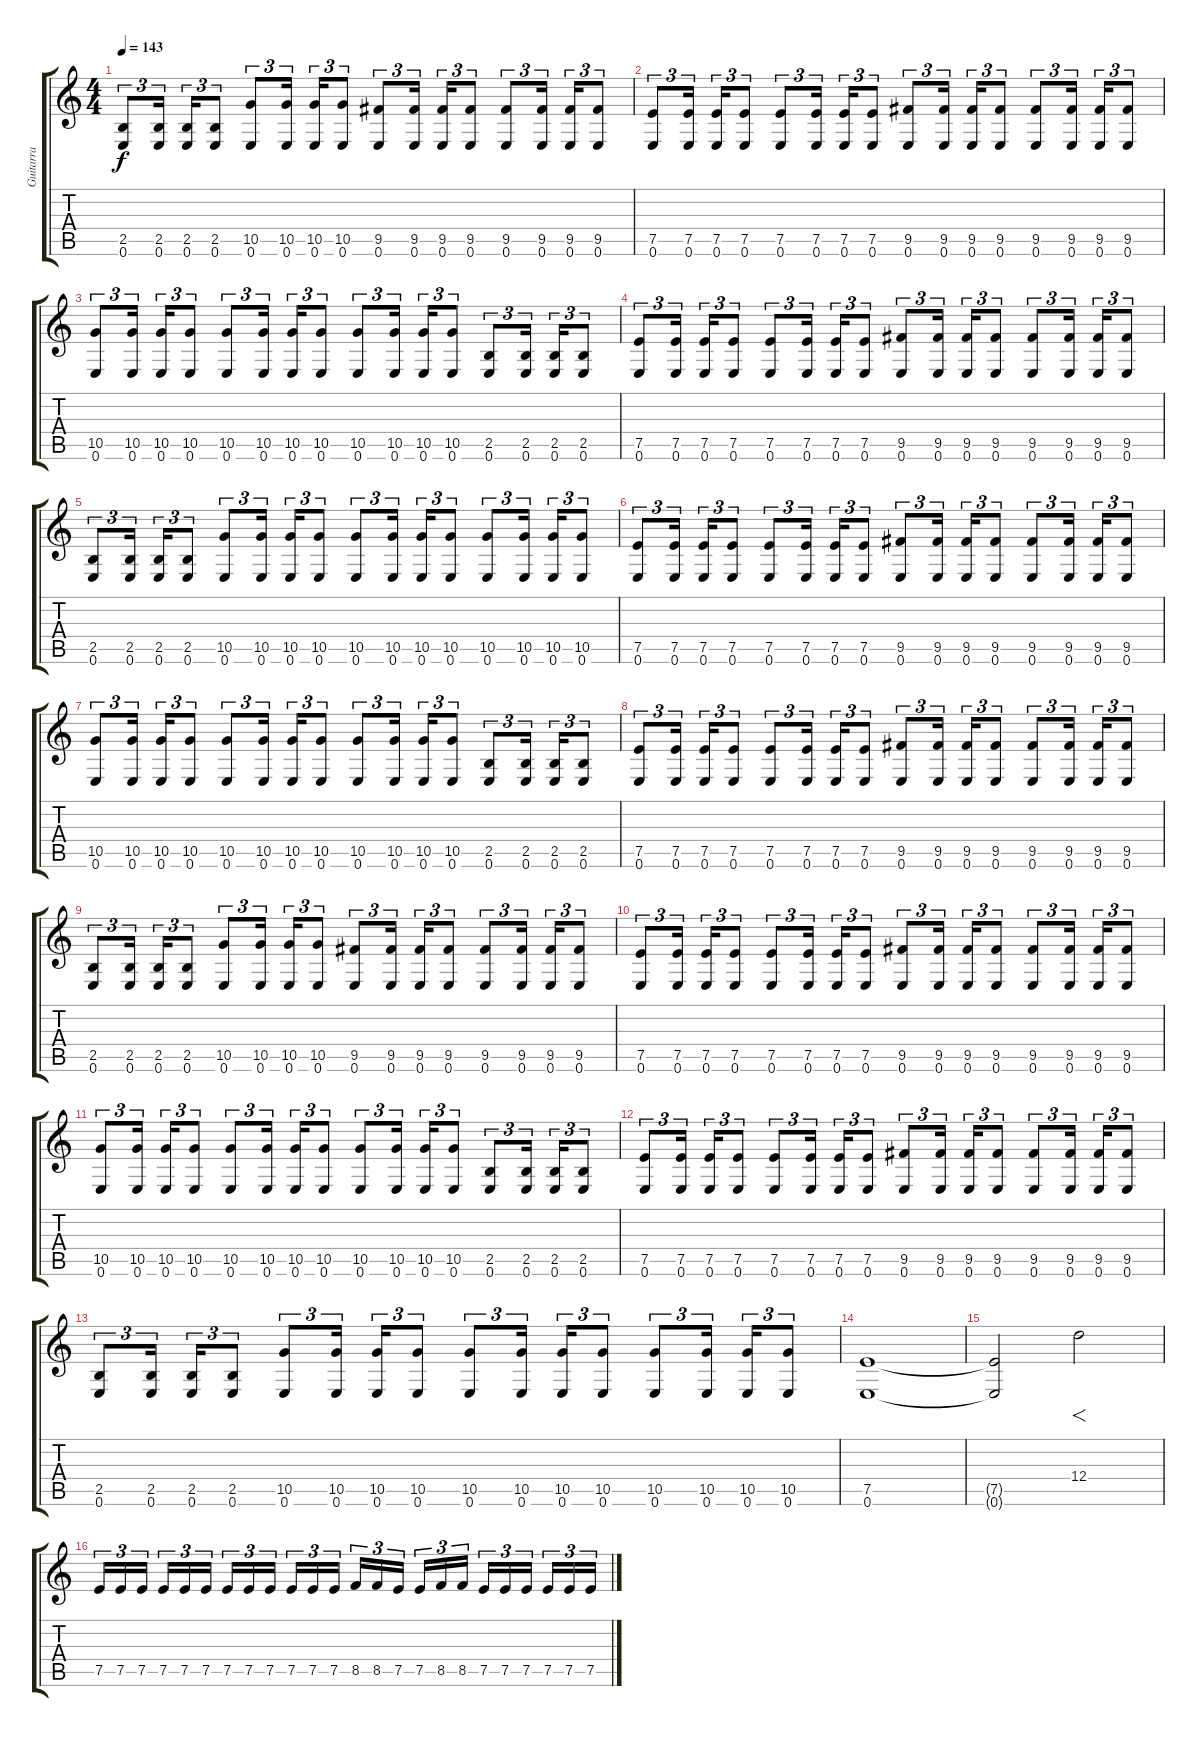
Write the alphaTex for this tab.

\track ("Guitarra" "Guitarra") {instrument distortionguitar}
\staff {score tabs}
\tuning (E4 B3 G3 D3 A2 E2) {hide}
\ts (4 4)
\tempo 143
\clef g2
\ks c
(2.5 0.6).8{tu (3 2) dy f} (2.5 0.6).16{tu (3 2)} (2.5 0.6).16{tu (3 2)} (2.5 0.6).8{tu (3 2)} (10.5 0.6).8{tu (3 2)} (10.5 0.6).16{tu (3 2)} (10.5 0.6).16{tu (3 2)} (10.5 0.6).8{tu (3 2)} (9.5 0.6).8{tu (3 2)} (9.5 0.6).16{tu (3 2)} (9.5 0.6).16{tu (3 2)} (9.5 0.6).8{tu (3 2)} (9.5 0.6).8{tu (3 2)} (9.5 0.6).16{tu (3 2)} (9.5 0.6).16{tu (3 2)} (9.5 0.6).8{tu (3 2)} |
(7.5 0.6).8{tu (3 2)} (7.5 0.6).16{tu (3 2)} (7.5 0.6).16{tu (3 2)} (7.5 0.6).8{tu (3 2)} (7.5 0.6).8{tu (3 2)} (7.5 0.6).16{tu (3 2)} (7.5 0.6).16{tu (3 2)} (7.5 0.6).8{tu (3 2)} (9.5 0.6).8{tu (3 2)} (9.5 0.6).16{tu (3 2)} (9.5 0.6).16{tu (3 2)} (9.5 0.6).8{tu (3 2)} (9.5 0.6).8{tu (3 2)} (9.5 0.6).16{tu (3 2)} (9.5 0.6).16{tu (3 2)} (9.5 0.6).8{tu (3 2)} |
(10.5 0.6).8{tu (3 2)} (10.5 0.6).16{tu (3 2)} (10.5 0.6).16{tu (3 2)} (10.5 0.6).8{tu (3 2)} (10.5 0.6).8{tu (3 2)} (10.5 0.6).16{tu (3 2)} (10.5 0.6).16{tu (3 2)} (10.5 0.6).8{tu (3 2)} (10.5 0.6).8{tu (3 2)} (10.5 0.6).16{tu (3 2)} (10.5 0.6).16{tu (3 2)} (10.5 0.6).8{tu (3 2)} (2.5 0.6).8{tu (3 2)} (2.5 0.6).16{tu (3 2)} (2.5 0.6).16{tu (3 2)} (2.5 0.6).8{tu (3 2)} |
(7.5 0.6).8{tu (3 2)} (7.5 0.6).16{tu (3 2)} (7.5 0.6).16{tu (3 2)} (7.5 0.6).8{tu (3 2)} (7.5 0.6).8{tu (3 2)} (7.5 0.6).16{tu (3 2)} (7.5 0.6).16{tu (3 2)} (7.5 0.6).8{tu (3 2)} (9.5 0.6).8{tu (3 2)} (9.5 0.6).16{tu (3 2)} (9.5 0.6).16{tu (3 2)} (9.5 0.6).8{tu (3 2)} (9.5 0.6).8{tu (3 2)} (9.5 0.6).16{tu (3 2)} (9.5 0.6).16{tu (3 2)} (9.5 0.6).8{tu (3 2)} |
(2.5 0.6).8{tu (3 2)} (2.5 0.6).16{tu (3 2)} (2.5 0.6).16{tu (3 2)} (2.5 0.6).8{tu (3 2)} (10.5 0.6).8{tu (3 2)} (10.5 0.6).16{tu (3 2)} (10.5 0.6).16{tu (3 2)} (10.5 0.6).8{tu (3 2)} (10.5 0.6).8{tu (3 2)} (10.5 0.6).16{tu (3 2)} (10.5 0.6).16{tu (3 2)} (10.5 0.6).8{tu (3 2)} (10.5 0.6).8{tu (3 2)} (10.5 0.6).16{tu (3 2)} (10.5 0.6).16{tu (3 2)} (10.5 0.6).8{tu (3 2)} |
(7.5 0.6).8{tu (3 2)} (7.5 0.6).16{tu (3 2)} (7.5 0.6).16{tu (3 2)} (7.5 0.6).8{tu (3 2)} (7.5 0.6).8{tu (3 2)} (7.5 0.6).16{tu (3 2)} (7.5 0.6).16{tu (3 2)} (7.5 0.6).8{tu (3 2)} (9.5 0.6).8{tu (3 2)} (9.5 0.6).16{tu (3 2)} (9.5 0.6).16{tu (3 2)} (9.5 0.6).8{tu (3 2)} (9.5 0.6).8{tu (3 2)} (9.5 0.6).16{tu (3 2)} (9.5 0.6).16{tu (3 2)} (9.5 0.6).8{tu (3 2)} |
(10.5 0.6).8{tu (3 2)} (10.5 0.6).16{tu (3 2)} (10.5 0.6).16{tu (3 2)} (10.5 0.6).8{tu (3 2)} (10.5 0.6).8{tu (3 2)} (10.5 0.6).16{tu (3 2)} (10.5 0.6).16{tu (3 2)} (10.5 0.6).8{tu (3 2)} (10.5 0.6).8{tu (3 2)} (10.5 0.6).16{tu (3 2)} (10.5 0.6).16{tu (3 2)} (10.5 0.6).8{tu (3 2)} (2.5 0.6).8{tu (3 2)} (2.5 0.6).16{tu (3 2)} (2.5 0.6).16{tu (3 2)} (2.5 0.6).8{tu (3 2)} |
(7.5 0.6).8{tu (3 2)} (7.5 0.6).16{tu (3 2)} (7.5 0.6).16{tu (3 2)} (7.5 0.6).8{tu (3 2)} (7.5 0.6).8{tu (3 2)} (7.5 0.6).16{tu (3 2)} (7.5 0.6).16{tu (3 2)} (7.5 0.6).8{tu (3 2)} (9.5 0.6).8{tu (3 2)} (9.5 0.6).16{tu (3 2)} (9.5 0.6).16{tu (3 2)} (9.5 0.6).8{tu (3 2)} (9.5 0.6).8{tu (3 2)} (9.5 0.6).16{tu (3 2)} (9.5 0.6).16{tu (3 2)} (9.5 0.6).8{tu (3 2)} |
(2.5 0.6).8{tu (3 2)} (2.5 0.6).16{tu (3 2)} (2.5 0.6).16{tu (3 2)} (2.5 0.6).8{tu (3 2)} (10.5 0.6).8{tu (3 2)} (10.5 0.6).16{tu (3 2)} (10.5 0.6).16{tu (3 2)} (10.5 0.6).8{tu (3 2)} (9.5 0.6).8{tu (3 2)} (9.5 0.6).16{tu (3 2)} (9.5 0.6).16{tu (3 2)} (9.5 0.6).8{tu (3 2)} (9.5 0.6).8{tu (3 2)} (9.5 0.6).16{tu (3 2)} (9.5 0.6).16{tu (3 2)} (9.5 0.6).8{tu (3 2)} |
(7.5 0.6).8{tu (3 2)} (7.5 0.6).16{tu (3 2)} (7.5 0.6).16{tu (3 2)} (7.5 0.6).8{tu (3 2)} (7.5 0.6).8{tu (3 2)} (7.5 0.6).16{tu (3 2)} (7.5 0.6).16{tu (3 2)} (7.5 0.6).8{tu (3 2)} (9.5 0.6).8{tu (3 2)} (9.5 0.6).16{tu (3 2)} (9.5 0.6).16{tu (3 2)} (9.5 0.6).8{tu (3 2)} (9.5 0.6).8{tu (3 2)} (9.5 0.6).16{tu (3 2)} (9.5 0.6).16{tu (3 2)} (9.5 0.6).8{tu (3 2)} |
(10.5 0.6).8{tu (3 2)} (10.5 0.6).16{tu (3 2)} (10.5 0.6).16{tu (3 2)} (10.5 0.6).8{tu (3 2)} (10.5 0.6).8{tu (3 2)} (10.5 0.6).16{tu (3 2)} (10.5 0.6).16{tu (3 2)} (10.5 0.6).8{tu (3 2)} (10.5 0.6).8{tu (3 2)} (10.5 0.6).16{tu (3 2)} (10.5 0.6).16{tu (3 2)} (10.5 0.6).8{tu (3 2)} (2.5 0.6).8{tu (3 2)} (2.5 0.6).16{tu (3 2)} (2.5 0.6).16{tu (3 2)} (2.5 0.6).8{tu (3 2)} |
(7.5 0.6).8{tu (3 2)} (7.5 0.6).16{tu (3 2)} (7.5 0.6).16{tu (3 2)} (7.5 0.6).8{tu (3 2)} (7.5 0.6).8{tu (3 2)} (7.5 0.6).16{tu (3 2)} (7.5 0.6).16{tu (3 2)} (7.5 0.6).8{tu (3 2)} (9.5 0.6).8{tu (3 2)} (9.5 0.6).16{tu (3 2)} (9.5 0.6).16{tu (3 2)} (9.5 0.6).8{tu (3 2)} (9.5 0.6).8{tu (3 2)} (9.5 0.6).16{tu (3 2)} (9.5 0.6).16{tu (3 2)} (9.5 0.6).8{tu (3 2)} |
(2.5 0.6).8{tu (3 2)} (2.5 0.6).16{tu (3 2)} (2.5 0.6).16{tu (3 2)} (2.5 0.6).8{tu (3 2)} (10.5 0.6).8{tu (3 2)} (10.5 0.6).16{tu (3 2)} (10.5 0.6).16{tu (3 2)} (10.5 0.6).8{tu (3 2)} (10.5 0.6).8{tu (3 2)} (10.5 0.6).16{tu (3 2)} (10.5 0.6).16{tu (3 2)} (10.5 0.6).8{tu (3 2)} (10.5 0.6).8{tu (3 2)} (10.5 0.6).16{tu (3 2)} (10.5 0.6).16{tu (3 2)} (10.5 0.6).8{tu (3 2)} |
(7.5 0.6).1 |
(7.5{t} 0.6{t}).2 12.4.2{f} |
7.5.16{tu (3 2)} 7.5.16{tu (3 2)} 7.5.16{tu (3 2)} 7.5.16{tu (3 2)} 7.5.16{tu (3 2)} 7.5.16{tu (3 2)} 7.5.16{tu (3 2)} 7.5.16{tu (3 2)} 7.5.16{tu (3 2)} 7.5.16{tu (3 2)} 7.5.16{tu (3 2)} 7.5.16{tu (3 2)} 8.5.16{tu (3 2)} 8.5.16{tu (3 2)} 7.5.16{tu (3 2)} 7.5.16{tu (3 2)} 8.5.16{tu (3 2)} 8.5.16{tu (3 2)} 7.5.16{tu (3 2)} 7.5.16{tu (3 2)} 7.5.16{tu (3 2)} 7.5.16{tu (3 2)} 7.5.16{tu (3 2)} 7.5.16{tu (3 2)}
